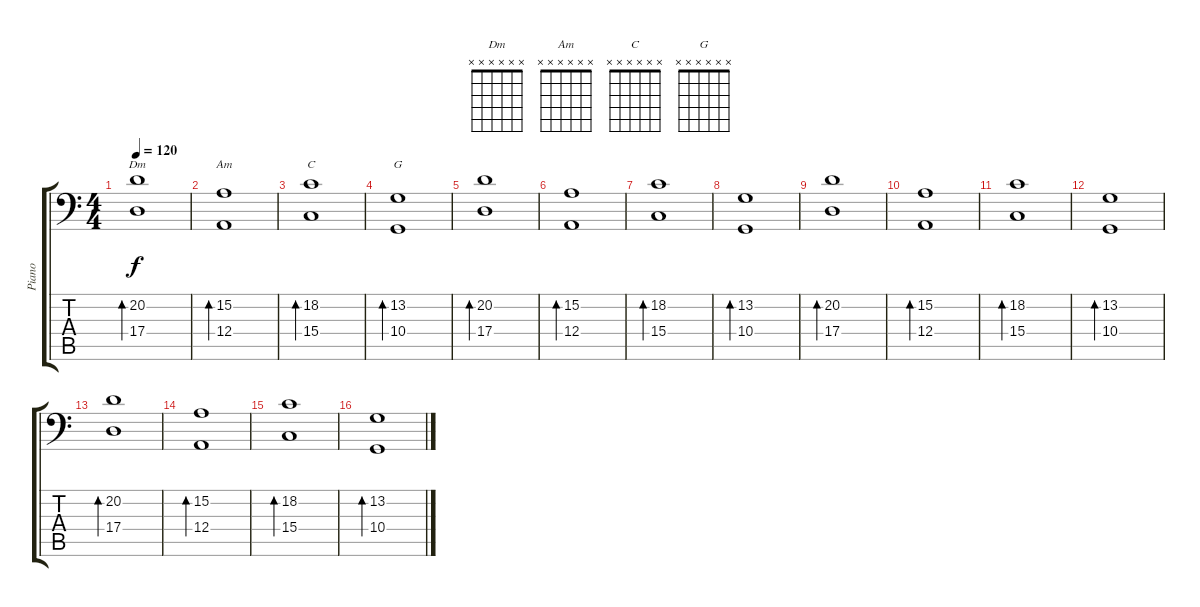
\track ("Piano" "Piano") {instrument acousticgrandpiano}
\staff {score tabs}
\tuning (B2 Gb2 D2 A1 E1 B0) {hide}
\chord ("Dm" x x x x x x)
\chord ("Am" x x x x x x)
\chord ("C" x x x x x x)
\chord ("G" x x x x x x)
\ts (4 4)
\tempo 120
\clef f4
\ks c
(20.2 17.4).1{bd 60 ch "Dm" dy f} |
(15.2 12.4).1{bd 60 ch "Am"} |
(18.2 15.4).1{bd 60 ch "C"} |
(13.2 10.4).1{bd 60 ch "G"} |
(20.2 17.4).1{bd 60} |
(15.2 12.4).1{bd 60} |
(18.2 15.4).1{bd 60} |
(13.2 10.4).1{bd 60} |
(20.2 17.4).1{bd 60} |
(15.2 12.4).1{bd 60} |
(18.2 15.4).1{bd 60} |
(13.2 10.4).1{bd 60} |
(20.2 17.4).1{bd 60} |
(15.2 12.4).1{bd 60} |
(18.2 15.4).1{bd 60} |
(13.2 10.4).1{bd 60}
